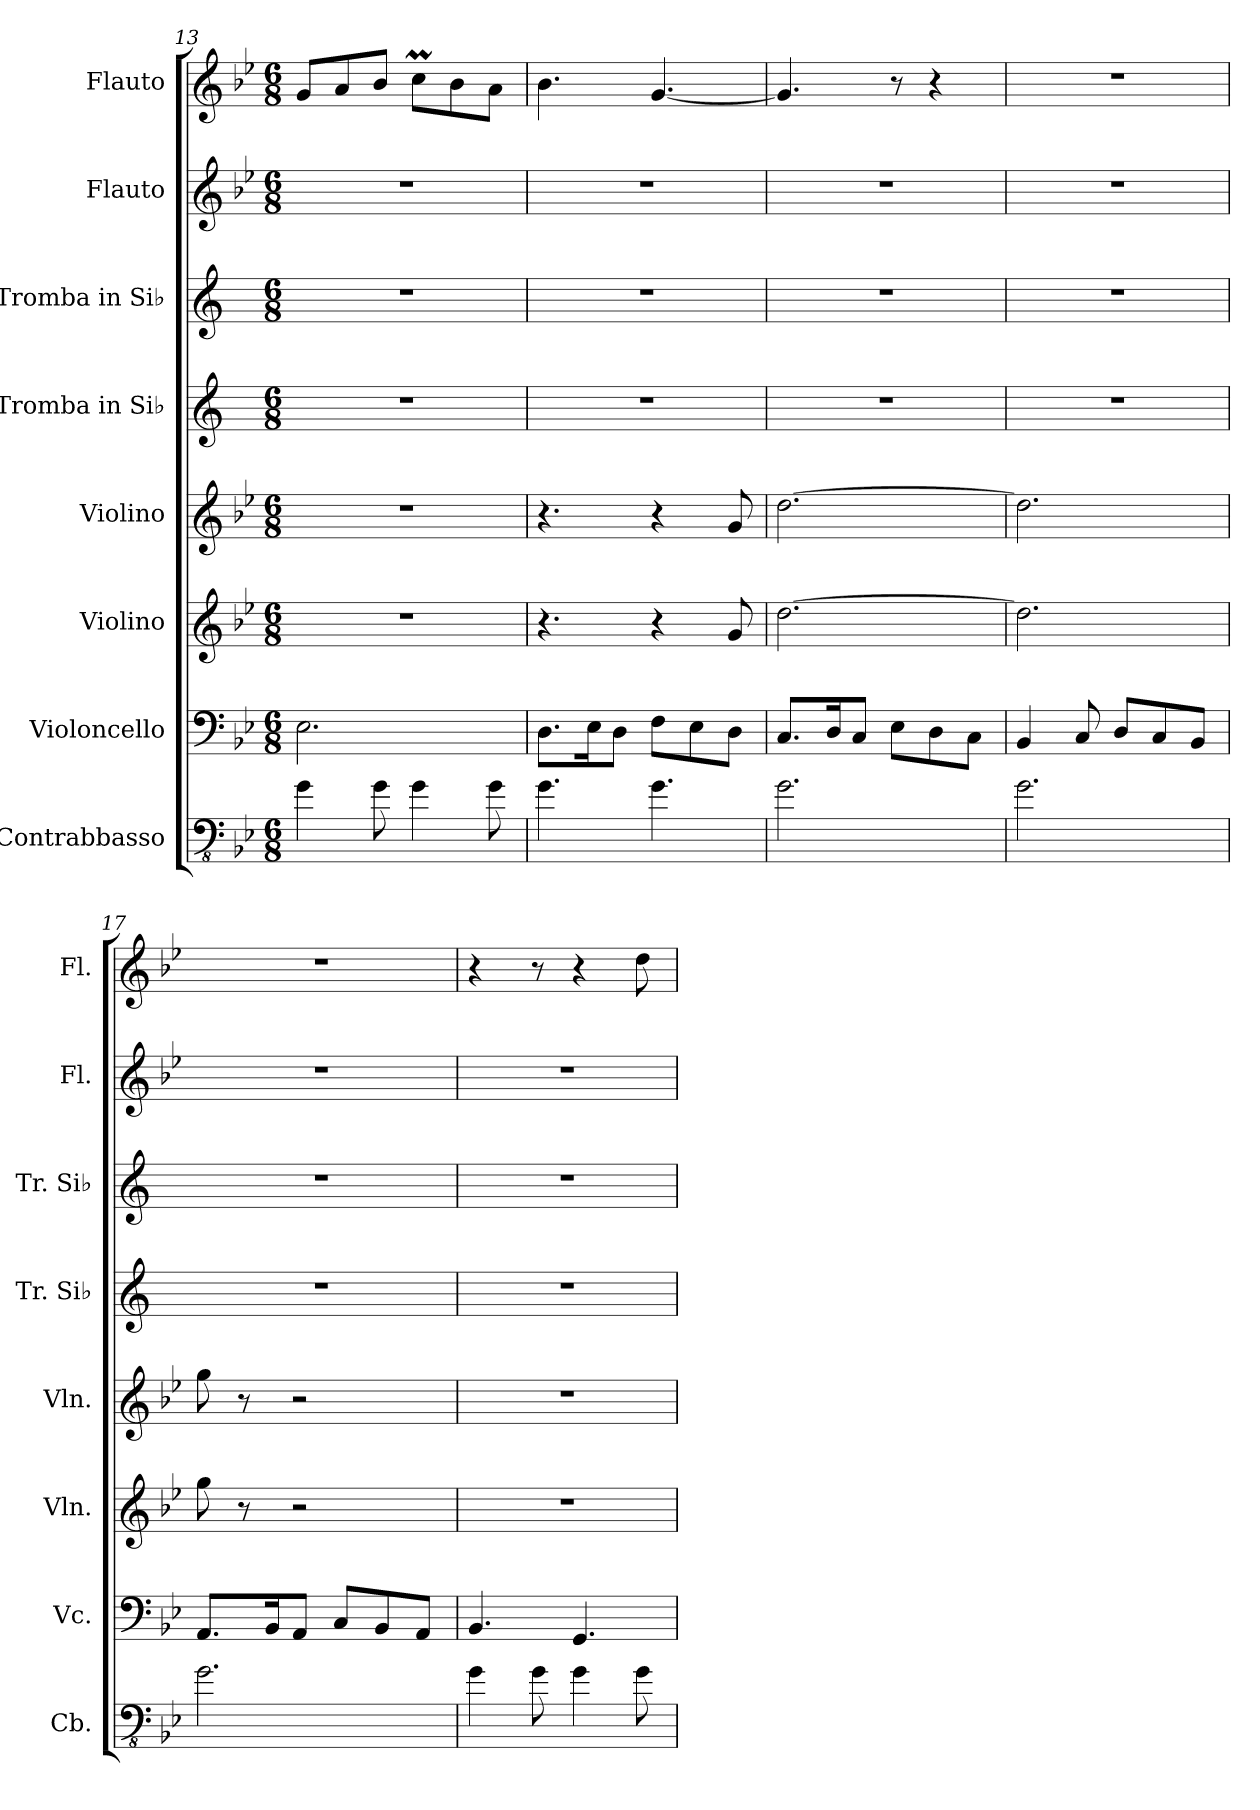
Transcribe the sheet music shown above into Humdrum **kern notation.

**kern	**kern	**kern	**kern	**kern	**kern	**kern	**kern
*part8	*part7	*part6	*part5	*part4	*part3	*part2	*part1
*staff8	*staff7	*staff6	*staff5	*staff4	*staff3	*staff2	*staff1
*I"Contrabbasso	*I"Violoncello	*I"Violino	*I"Violino	*I"Tromba in Si♭	*I"Tromba in Si♭	*I"Flauto	*I"Flauto
*I'Cb.	*I'Vc.	*I'Vln.	*I'Vln.	*I'Tr. Si♭	*I'Tr. Si♭	*I'Fl.	*I'Fl.
*clefFv4	*clefF4	*clefG2	*clefG2	*clefG2	*clefG2	*clefG2	*clefG2
*ITrd7c12	*	*	*	*ITrd1c2	*ITrd1c2	*	*
*k[b-e-]	*k[b-e-]	*k[b-e-]	*k[b-e-]	*k[b-e-]	*k[b-e-]	*k[b-e-]	*k[b-e-]
*M6/8	*M6/8	*M6/8	*M6/8	*M6/8	*M6/8	*M6/8	*M6/8
=13	=13	=13	=13	=13	=13	=13	=13
4GG\	2.E-\	2.r	2.r	2.r	2.r	2.r	8g/L
.	.	.	.	.	.	.	8a/
8GG\	.	.	.	.	.	.	8b-/J
4GG\	.	.	.	.	.	.	8ccM\L
.	.	.	.	.	.	.	8b-\
8GG\	.	.	.	.	.	.	8a\J
!!LO:PB:g=z
=14	=14	=14	=14	=14	=14	=14	=14
4.GG\	8.D\L	4.r	4.r	2.r	2.r	2.r	4.b-\
.	16E-\K	.	.	.	.	.	.
.	8D\J	.	.	.	.	.	.
4.GG\	8F\L	4r	4r	.	.	.	[4.g/
.	8E-\	.	.	.	.	.	.
.	8D\J	8g/	8g/	.	.	.	.
=15	=15	=15	=15	=15	=15	=15	=15
2.GG\	8.C/L	[2.dd\	[2.dd\	2.r	2.r	2.r	4.g/]
.	16D/K	.	.	.	.	.	.
.	8C/J	.	.	.	.	.	.
.	8E-\L	.	.	.	.	.	8r
.	8D\	.	.	.	.	.	4r
.	8C\J	.	.	.	.	.	.
=16	=16	=16	=16	=16	=16	=16	=16
2.GG\	4BB-/	2.dd\]	2.dd\]	2.r	2.r	2.r	2.r
.	8C/	.	.	.	.	.	.
.	8D/L	.	.	.	.	.	.
.	8C/	.	.	.	.	.	.
.	8BB-/J	.	.	.	.	.	.
=17	=17	=17	=17	=17	=17	=17	=17
2.GG\	8.AA/L	8gg\	8gg\	2.r	2.r	2.r	2.r
.	.	8r	8r	.	.	.	.
.	16BB-/K	.	.	.	.	.	.
.	8AA/J	2r	2r	.	.	.	.
.	8C/L	.	.	.	.	.	.
.	8BB-/	.	.	.	.	.	.
.	8AA/J	.	.	.	.	.	.
=18	=18	=18	=18	=18	=18	=18	=18
4GG\	4.BB-/	2.r	2.r	2.r	2.r	2.r	4r
8GG\	.	.	.	.	.	.	8r
4GG\	4.GG/	.	.	.	.	.	4r
8GG\	.	.	.	.	.	.	8dd\
=	=	=	=	=	=	=	=
*-	*-	*-	*-	*-	*-	*-	*-
